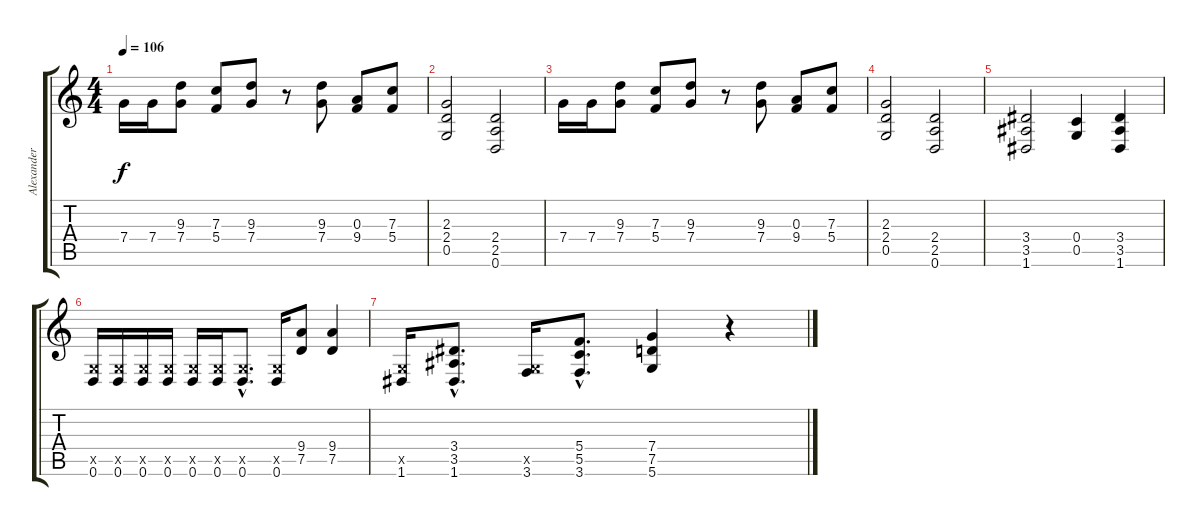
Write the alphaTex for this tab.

\track ("Alexander Kuoppala" "Alexander ") {instrument distortionguitar}
\staff {score tabs}
\tuning (D4 A3 F3 C3 G2 D2) {hide}
\ts (4 4)
\tempo 106
\clef g2
\ks c
7.4.16{dy f} 7.4.16 (9.3 7.4).8 (7.3 5.4).8 (9.3 7.4).8 r.8 (9.3 7.4).8 (0.3 9.4).8 (7.3 5.4).8 |
(2.3 2.4 0.5).2 (2.4 2.5 0.6).2 |
7.4.16 7.4.16 (9.3 7.4).8 (7.3 5.4).8 (9.3 7.4).8 r.8 (9.3 7.4).8 (0.3 9.4).8 (7.3 5.4).8 |
(2.3 2.4 0.5).2 (2.4 2.5 0.6).2 |
(3.4 3.5 1.6).2 (0.4 0.5).4 (3.4 3.5 1.6).4 |
(0.5{x} 0.6).16 (0.5{x} 0.6).16 (0.5{x} 0.6).16 (0.5{x} 0.6).16 (0.5{x} 0.6).16 (0.5{x} 0.6).16 (0.5{hac x} 0.6{hac}).8{d} (0.5{x} 0.6).16 (9.4 7.5).8 (9.4 7.5).4 |
(0.5{x} 1.6).16 (3.4{hac} 3.5{hac} 1.6{hac}).8{d} (0.5{x} 3.6).16 (5.4{hac} 5.5{hac} 3.6{hac}).8{d} (7.4 7.5 5.6).4 r.4
